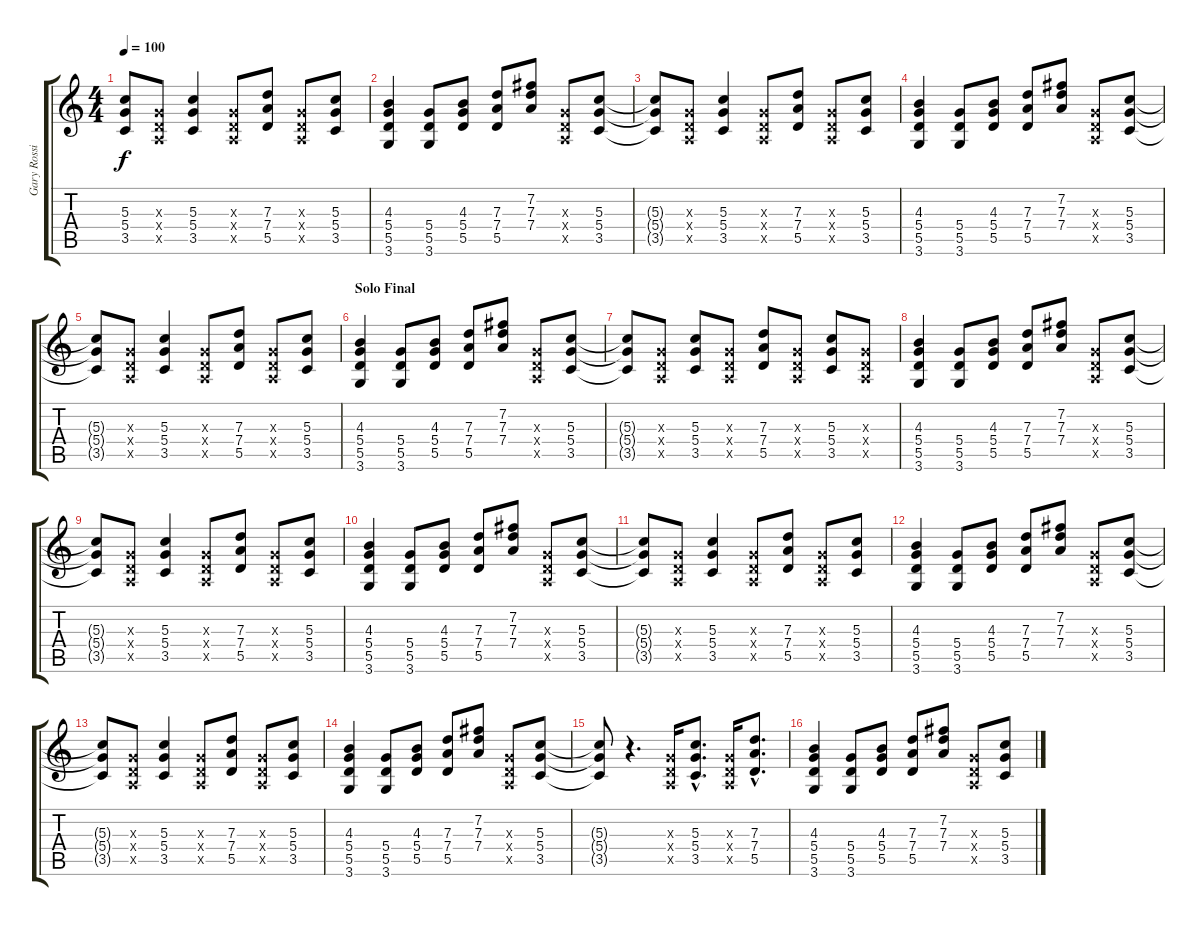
\track ("Gary Rossington " "Gary Rossi") {instrument acousticguitarsteel}
\staff {score tabs}
\tuning (E4 B3 G3 D3 A2 E2) {hide}
\ts (4 4)
\tempo 100
\clef g2
\ks c
(5.3{t} 5.4{t} 3.5{t}).8{dy f} (0.3{x} 0.4{x} 0.5{x}).8 (5.3 5.4 3.5).4 (0.3{x} 0.4{x} 0.5{x}).8 (7.3 7.4 5.5).8 (0.3{x} 0.4{x} 0.5{x}).8 (5.3 5.4 3.5).8 |
(4.3 5.4 5.5 3.6).4 (5.4 5.5 3.6).8 (4.3 5.4 5.5).8 (7.3 7.4 5.5).8 (7.2 7.3 7.4).8 (0.3{x} 0.4{x} 0.5{x}).8 (5.3 5.4 3.5).8 |
(5.3{t} 5.4{t} 3.5{t}).8 (0.3{x} 0.4{x} 0.5{x}).8 (5.3 5.4 3.5).4 (0.3{x} 0.4{x} 0.5{x}).8 (7.3 7.4 5.5).8 (0.3{x} 0.4{x} 0.5{x}).8 (5.3 5.4 3.5).8 |
(4.3 5.4 5.5 3.6).4 (5.4 5.5 3.6).8 (4.3 5.4 5.5).8 (7.3 7.4 5.5).8 (7.2 7.3 7.4).8 (0.3{x} 0.4{x} 0.5{x}).8 (5.3 5.4 3.5).8 |
(5.3{t} 5.4{t} 3.5{t}).8 (0.3{x} 0.4{x} 0.5{x}).8 (5.3 5.4 3.5).4 (0.3{x} 0.4{x} 0.5{x}).8 (7.3 7.4 5.5).8 (0.3{x} 0.4{x} 0.5{x}).8 (5.3 5.4 3.5).8 |
\section ("" "Solo Final")
(4.3 5.4 5.5 3.6).4 (5.4 5.5 3.6).8 (4.3 5.4 5.5).8 (7.3 7.4 5.5).8 (7.2 7.3 7.4).8 (0.3{x} 0.4{x} 0.5{x}).8 (5.3 5.4 3.5).8 |
(5.3{t} 5.4{t} 3.5{t}).8 (0.3{x} 0.4{x} 0.5{x}).8 (5.3 5.4 3.5).8 (0.3{x} 0.4{x} 0.5{x}).8 (7.3 7.4 5.5).8 (0.3{x} 0.4{x} 0.5{x}).8 (5.3 5.4 3.5).8 (0.3{x} 0.4{x} 0.5{x}).8 |
(4.3 5.4 5.5 3.6).4 (5.4 5.5 3.6).8 (4.3 5.4 5.5).8 (7.3 7.4 5.5).8 (7.2 7.3 7.4).8 (0.3{x} 0.4{x} 0.5{x}).8 (5.3 5.4 3.5).8 |
(5.3{t} 5.4{t} 3.5{t}).8 (0.3{x} 0.4{x} 0.5{x}).8 (5.3 5.4 3.5).4 (0.3{x} 0.4{x} 0.5{x}).8 (7.3 7.4 5.5).8 (0.3{x} 0.4{x} 0.5{x}).8 (5.3 5.4 3.5).8 |
(4.3 5.4 5.5 3.6).4 (5.4 5.5 3.6).8 (4.3 5.4 5.5).8 (7.3 7.4 5.5).8 (7.2 7.3 7.4).8 (0.3{x} 0.4{x} 0.5{x}).8 (5.3 5.4 3.5).8 |
(5.3{t} 5.4{t} 3.5{t}).8 (0.3{x} 0.4{x} 0.5{x}).8 (5.3 5.4 3.5).4 (0.3{x} 0.4{x} 0.5{x}).8 (7.3 7.4 5.5).8 (0.3{x} 0.4{x} 0.5{x}).8 (5.3 5.4 3.5).8 |
(4.3 5.4 5.5 3.6).4 (5.4 5.5 3.6).8 (4.3 5.4 5.5).8 (7.3 7.4 5.5).8 (7.2 7.3 7.4).8 (0.3{x} 0.4{x} 0.5{x}).8 (5.3 5.4 3.5).8 |
(5.3{t} 5.4{t} 3.5{t}).8 (0.3{x} 0.4{x} 0.5{x}).8 (5.3 5.4 3.5).4 (0.3{x} 0.4{x} 0.5{x}).8 (7.3 7.4 5.5).8 (0.3{x} 0.4{x} 0.5{x}).8 (5.3 5.4 3.5).8 |
(4.3 5.4 5.5 3.6).4 (5.4 5.5 3.6).8 (4.3 5.4 5.5).8 (7.3 7.4 5.5).8 (7.2 7.3 7.4).8 (0.3{x} 0.4{x} 0.5{x}).8 (5.3 5.4 3.5).8 |
(5.3{t} 5.4{t} 3.5{t}).8 r.4{d} (0.3{x} 0.4{x} 0.5{x}).16 (5.3{hac} 5.4{hac} 3.5{hac}).8{d} (0.3{x} 0.4{x} 0.5{x}).16 (7.3{hac} 7.4{hac} 5.5{hac}).8{d} |
(4.3 5.4 5.5 3.6).4 (5.4 5.5 3.6).8 (4.3 5.4 5.5).8 (7.3 7.4 5.5).8 (7.2 7.3 7.4).8 (0.3{x} 0.4{x} 0.5{x}).8 (5.3 5.4 3.5).8
